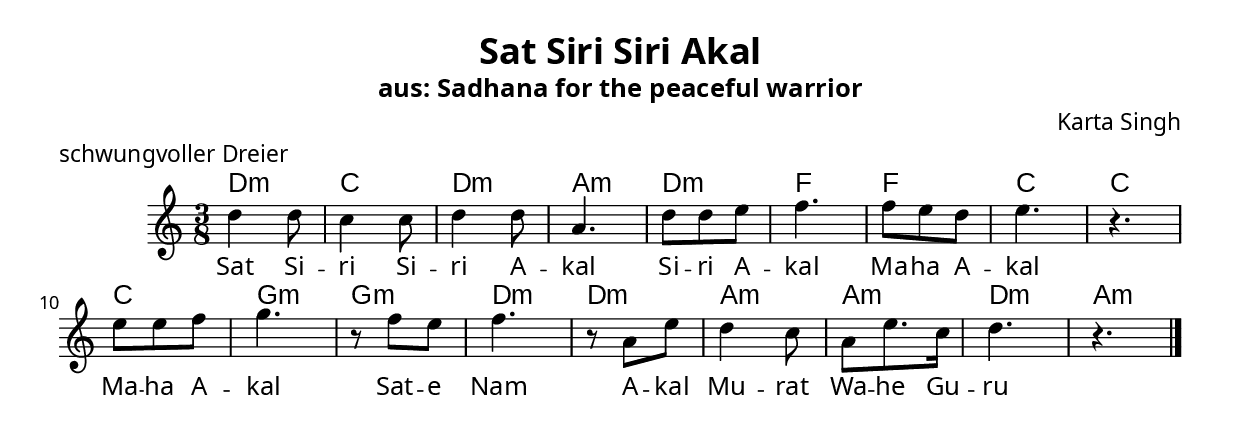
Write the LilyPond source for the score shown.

\include "deutsch.ly"
\version "2.18.0"

\include "../paper.ily"

melodie =  \relative d'' {
  d4 d8 c4 c8 | d4 d8 a4. |
  d8 d e f4. | f8 e d e4. |
  r4.  | 
  e8 e f g4. | r8 f8 e f4. |
  r8 a,8 e' d4 c8 | a8 e'8. c16 | d4. |
  r4.
  \bar "|."
   
}

textI = \lyricmode {
  Sat Si -- ri Si -- ri A -- kal
  Si -- ri A -- kal Ma -- ha A -- kal
  Ma -- ha A -- kal  Sat -- e Nam
  A -- kal Mu -- rat Wa -- he Gu -- ru
}


chordSymbols = \chordmode {
  \semiGermanChords
  d4.:m c | d:m a:m |
  d:m f | f c | c |
  c g:m | g:m d:m | d:m a:m
  a:m d:m a:m
}

\score { 
       <<
	 \context ChordNames {
	   \set Score.markFormatter = #format-mark-box-letters
	   \chordSymbols
	 }
	 \new Staff {
	    \time 3/8
	    \key a \minor
	     \new Voice = "mel" { \melodie  \bar "|." }
	   }
	   \new Lyrics \lyricsto "mel" {
	     \textI
	   }
       >>
	\layout {
	  \context {\Staff \RemoveEmptyStaves }
	}
       
       \header {
	 title = "Sat Siri Siri Akal"
	 composer = "Karta Singh"
	 subtitle = "aus: Sadhana for the peaceful warrior"
	 meter = "schwungvoller Dreier"
       }
     }
